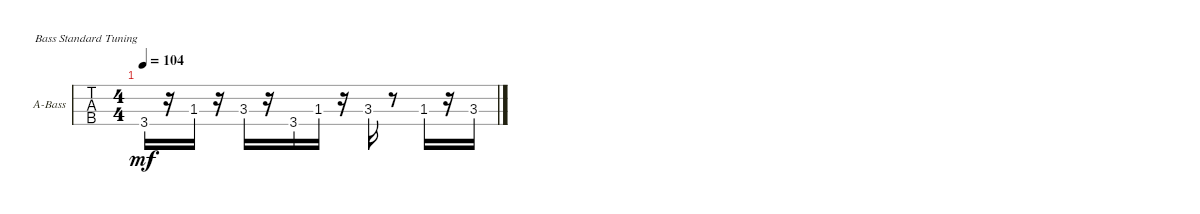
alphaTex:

\bracketExtendMode groupsimilarinstruments
\firstSystemTrackNameOrientation horizontal
\otherSystemsTrackNameOrientation horizontal
\track ("Bass" "A-Bass") {instrument acousticbass}
\staff {tabs}
\tuning (G2 D2 A1 E1)
\ts (4 4)
\tempo 104
\clef f4
\ks c
3.4.16{dy mf} r.16 1.3.16 r.16 3.3.16 r.16 3.4.16 1.3.16 r.16 3.3.16 r.8 1.3.16 r.16 3.3.16
